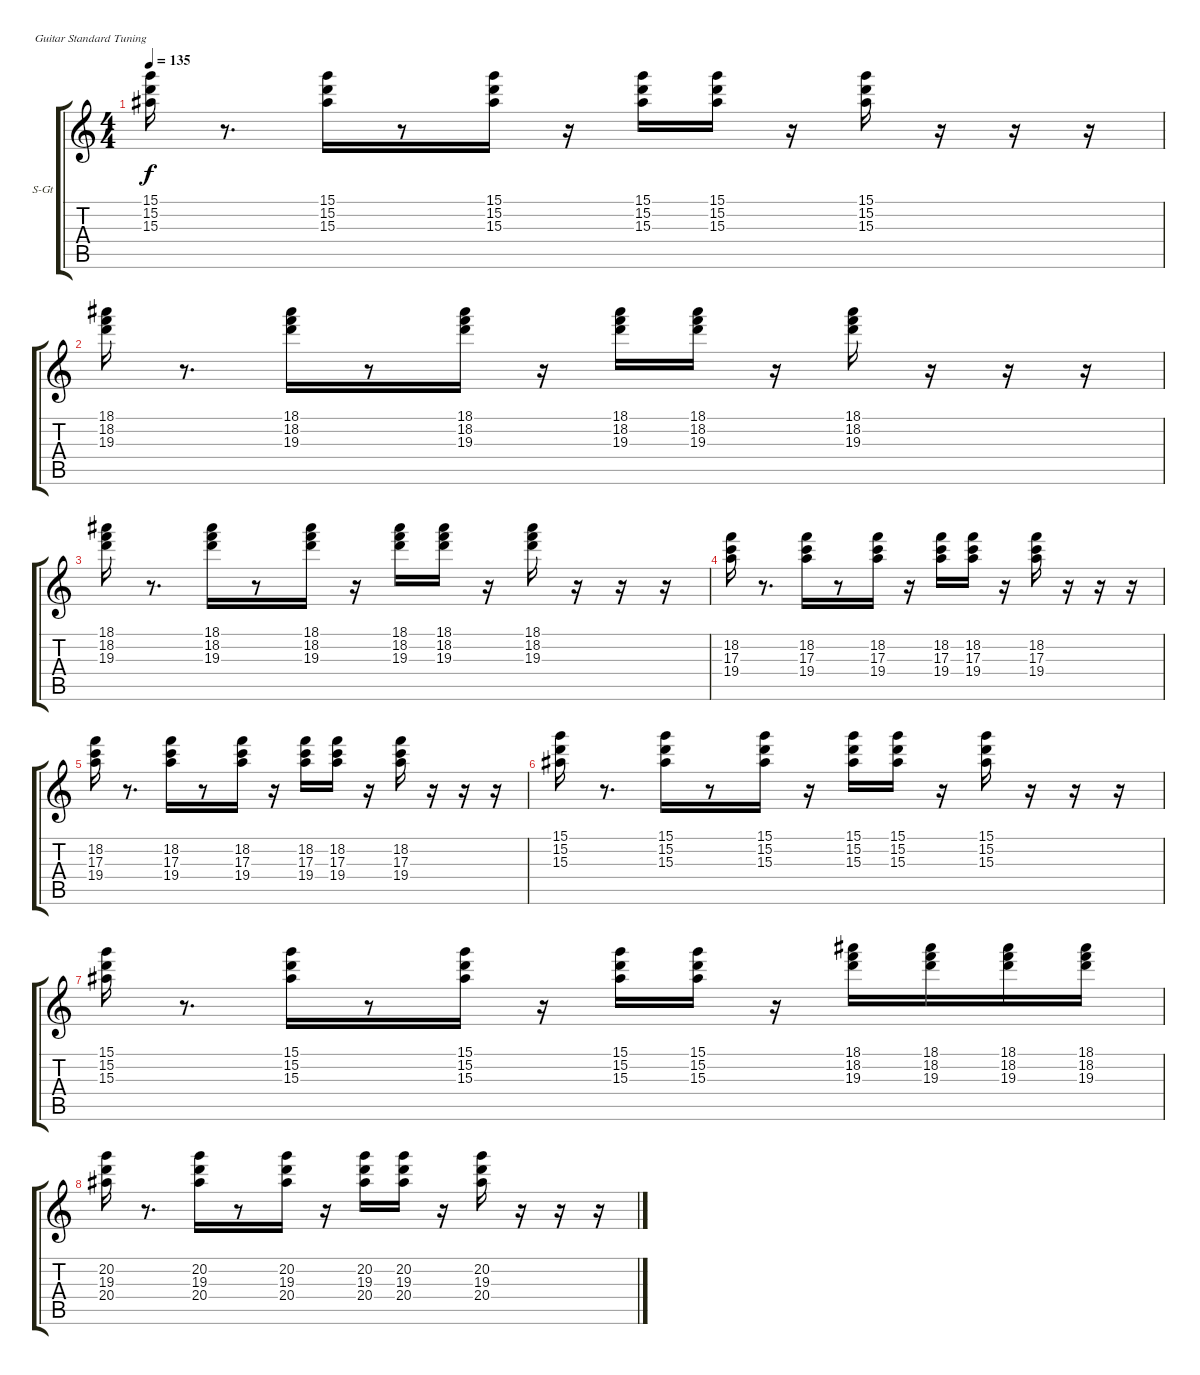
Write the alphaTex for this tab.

\bracketExtendMode groupsimilarinstruments
\firstSystemTrackNameOrientation horizontal
\otherSystemsTrackNameOrientation horizontal
\track ("Vibraphone" "S-Gt") {instrument acousticguitarsteel}
\staff {score tabs}
\tuning (E4 B3 G3 D3 A2 E2)
\ts (4 4)
\tempo 135
\clef g2
\ks c
(15.1 15.2 15.3).16{dy f} r.8{d} (15.1 15.2 15.3).16 r.8 (15.1 15.2 15.3).16 r.16 (15.1 15.2 15.3).16 (15.1 15.2 15.3).16 r.16 (15.1 15.2 15.3).16 r.16 r.16 r.16 |
(18.1 18.2 19.3).16 r.8{d} (18.1 18.2 19.3).16 r.8 (18.1 18.2 19.3).16 r.16 (18.1 18.2 19.3).16 (18.1 18.2 19.3).16 r.16 (18.1 18.2 19.3).16 r.16 r.16 r.16 |
(18.1 18.2 19.3).16 r.8{d} (18.1 18.2 19.3).16 r.8 (18.1 18.2 19.3).16 r.16 (18.1 18.2 19.3).16 (18.1 18.2 19.3).16 r.16 (18.1 18.2 19.3).16 r.16 r.16 r.16 |
(18.2 17.3 19.4).16 r.8{d} (18.2 17.3 19.4).16 r.8 (18.2 17.3 19.4).16 r.16 (18.2 17.3 19.4).16 (18.2 17.3 19.4).16 r.16 (18.2 17.3 19.4).16 r.16 r.16 r.16 |
(18.2 17.3 19.4).16 r.8{d} (18.2 17.3 19.4).16 r.8 (18.2 17.3 19.4).16 r.16 (18.2 17.3 19.4).16 (18.2 17.3 19.4).16 r.16 (18.2 17.3 19.4).16 r.16 r.16 r.16 |
(15.1 15.2 15.3).16 r.8{d} (15.1 15.2 15.3).16 r.8 (15.1 15.2 15.3).16 r.16 (15.1 15.2 15.3).16 (15.1 15.2 15.3).16 r.16 (15.1 15.2 15.3).16 r.16 r.16 r.16 |
(15.1 15.2 15.3).16 r.8{d} (15.1 15.2 15.3).16 r.8 (15.1 15.2 15.3).16 r.16 (15.1 15.2 15.3).16 (15.1 15.2 15.3).16 r.16 (18.1 18.2 19.3).16 (18.1 18.2 19.3).16 (18.1 18.2 19.3).16 (18.1 18.2 19.3).16 |
(20.2 19.3 20.4).16 r.8{d} (20.2 19.3 20.4).16 r.8 (20.2 19.3 20.4).16 r.16 (20.2 19.3 20.4).16 (20.2 19.3 20.4).16 r.16 (20.2 19.3 20.4).16 r.16 r.16 r.16
